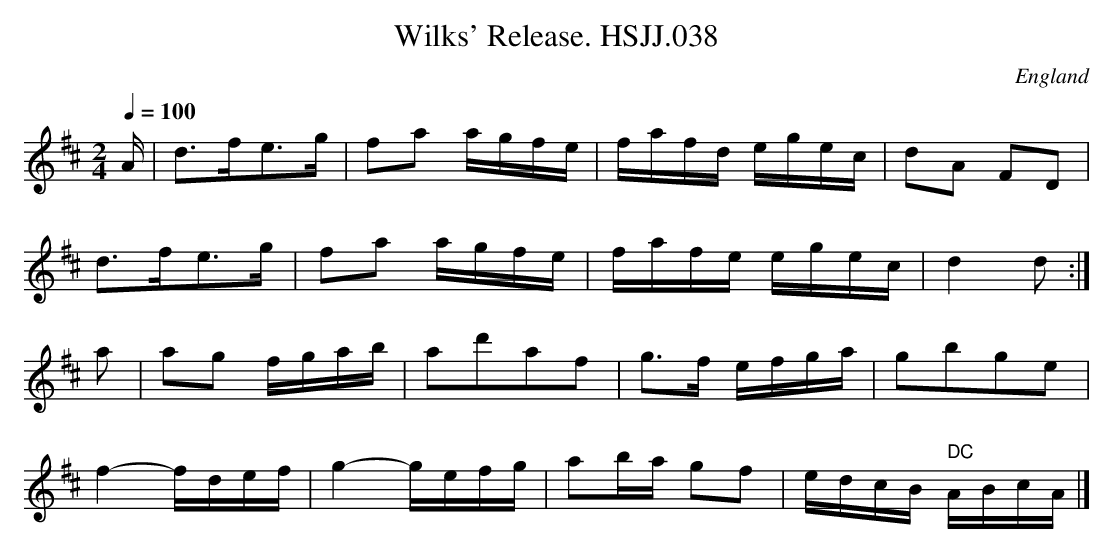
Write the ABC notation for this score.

X:1
T:Wilks' Release. HSJJ.038
M:2/4
L:1/16
Q:1/4=100
O:England
K:D major
A|d3fe3g|f2a2 agfe|fafd egec|d2A2 F2D2|!
d3fe3g|f2a2 agfe|fafe egec|d4d2:|!
a2|a2g2 fgab|a2d'2a2f2|g3f efga|g2b2g2e2|!
f4-fdef|g4-gefg|a2ba g2f2|edcB " DC"ABcA|]
